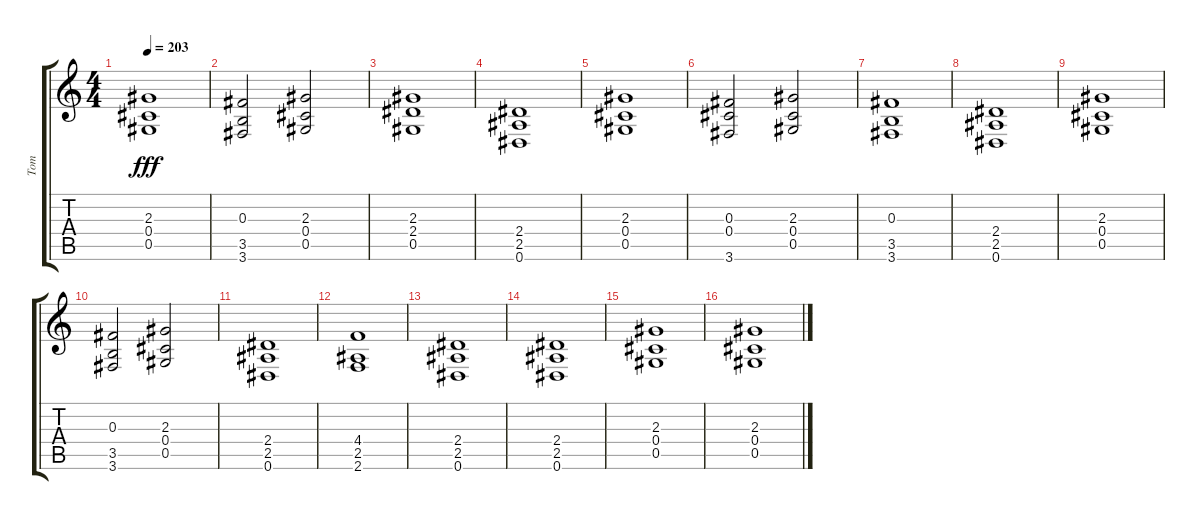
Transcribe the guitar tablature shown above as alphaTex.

\track ("Tom" "Tom") {instrument distortionguitar}
\staff {score tabs}
\tuning (Eb4 Bb3 Gb3 Db3 Ab2 Eb2) {hide}
\ts (4 4)
\tempo 203
\clef g2
\ks c
(2.3 0.4 0.5).1{dy fff} |
(0.3 3.5 3.6).2 (2.3 0.4 0.5).2 |
(2.3 2.4 0.5).1 |
(2.4 2.5 0.6).1 |
(2.3 0.4 0.5).1 |
(0.3 0.4 3.6).2 (2.3 0.4 0.5).2 |
(0.3 3.5 3.6).1 |
(2.4 2.5 0.6).1 |
(2.3 0.4 0.5).1 |
(0.3 3.5 3.6).2 (2.3 0.4 0.5).2 |
(2.4 2.5 0.6).1 |
(4.4 2.5 2.6).1 |
(2.4 2.5 0.6).1 |
(2.4 2.5 0.6).1 |
(2.3 0.4 0.5).1 |
(2.3 0.4 0.5).1
